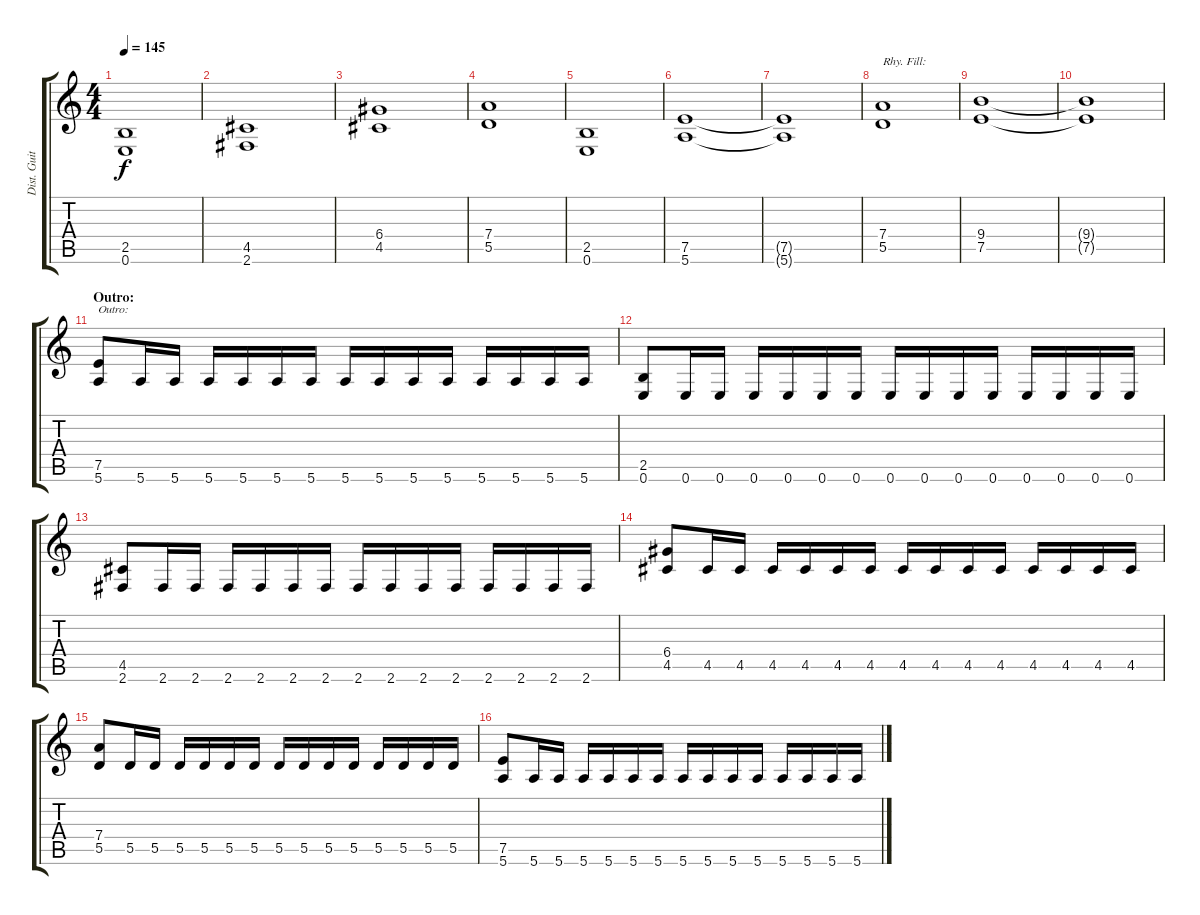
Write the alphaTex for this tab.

\track ("Dist. Guitar 2" "Dist. Guit") {instrument distortionguitar}
\staff {score tabs}
\tuning (E4 B3 G3 D3 A2 E2) {hide}
\ts (4 4)
\tempo 145
\clef g2
\ks c
(2.5 0.6).1{dy f} |
(4.5 2.6).1 |
(6.4 4.5).1 |
(7.4 5.5).1 |
(2.5 0.6).1 |
(7.5 5.6).1 |
(7.5{t} 5.6{t}).1 |
(7.4 5.5).1{txt "Rhy. Fill:"} |
(9.4 7.5).1 |
(9.4{t} 7.5{t}).1 |
\section ("" "Outro:")
(7.5 5.6).8{txt "Outro:"} 5.6.16 5.6.16 5.6.16 5.6.16 5.6.16 5.6.16 5.6.16 5.6.16 5.6.16 5.6.16 5.6.16 5.6.16 5.6.16 5.6.16 |
(2.5 0.6).8 0.6.16 0.6.16 0.6.16 0.6.16 0.6.16 0.6.16 0.6.16 0.6.16 0.6.16 0.6.16 0.6.16 0.6.16 0.6.16 0.6.16 |
(4.5 2.6).8 2.6.16 2.6.16 2.6.16 2.6.16 2.6.16 2.6.16 2.6.16 2.6.16 2.6.16 2.6.16 2.6.16 2.6.16 2.6.16 2.6.16 |
(6.4 4.5).8 4.5.16 4.5.16 4.5.16 4.5.16 4.5.16 4.5.16 4.5.16 4.5.16 4.5.16 4.5.16 4.5.16 4.5.16 4.5.16 4.5.16 |
(7.4 5.5).8 5.5.16 5.5.16 5.5.16 5.5.16 5.5.16 5.5.16 5.5.16 5.5.16 5.5.16 5.5.16 5.5.16 5.5.16 5.5.16 5.5.16 |
(7.5 5.6).8 5.6.16 5.6.16 5.6.16 5.6.16 5.6.16 5.6.16 5.6.16 5.6.16 5.6.16 5.6.16 5.6.16 5.6.16 5.6.16 5.6.16
